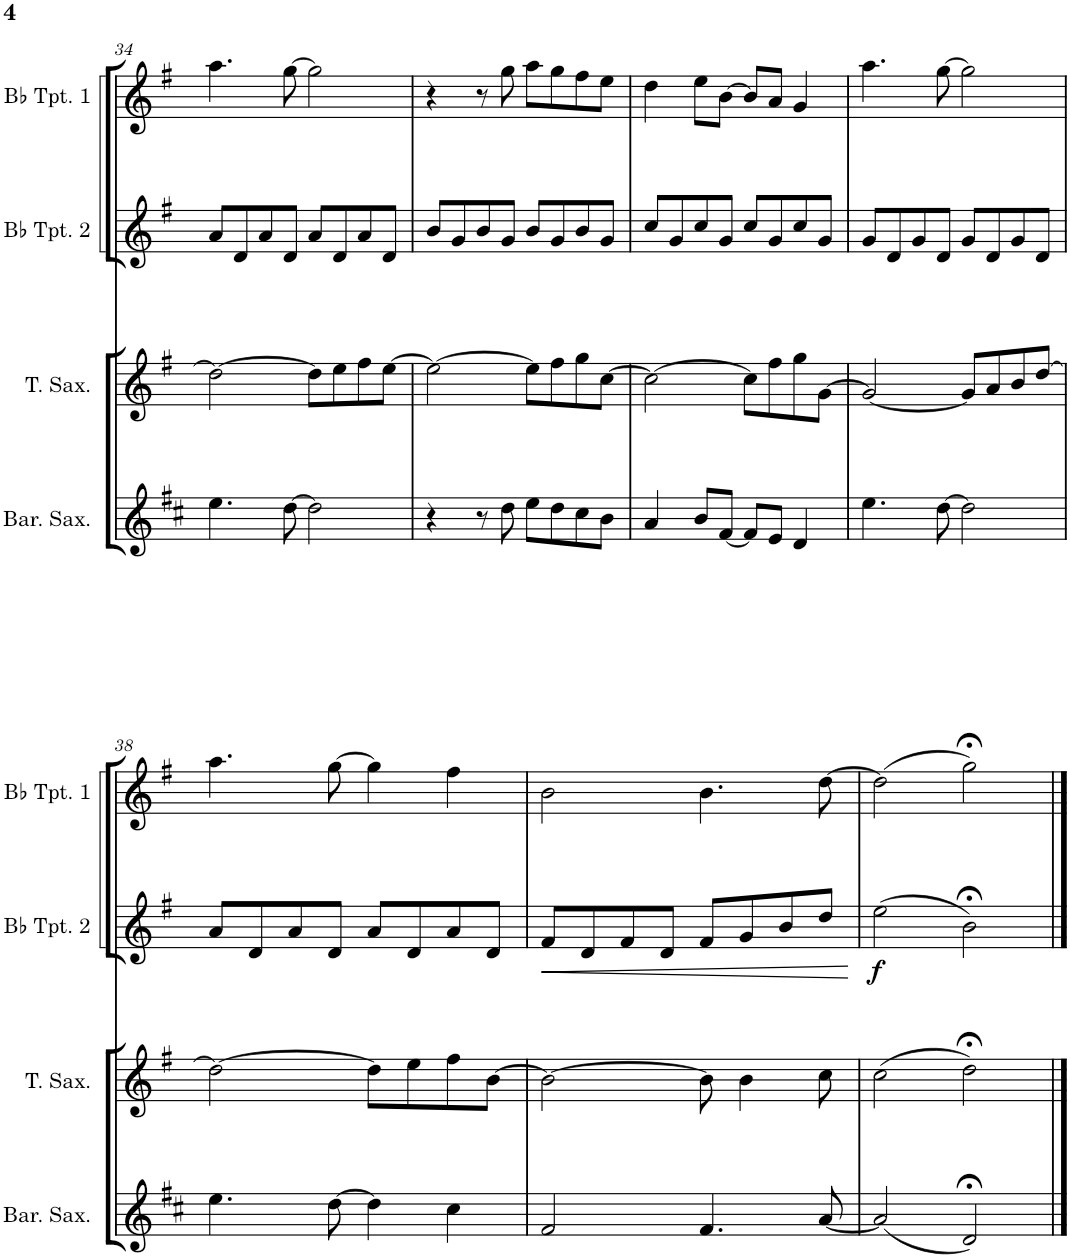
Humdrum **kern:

**kern	**kern	**kern	**dynam	**kern
*part4	*part3	*part2	*part2	*part1
*staff4	*staff3	*staff2	*staff2	*staff1
*I"Baritone Saxophone	*I"Tenor Saxophone	*I"Bb Trumpet 2	*	*I"Bb Trumpet 1
*I'Bar. Sax.	*I'T. Sax.	*I'Bb Tpt. 2	*	*I'Bb Tpt. 1
!!LO:PB:g=z
*clefG2	*clefG2	*clefG2	*	*clefG2
*Trd12c21	*Trd8c14	*Trd1c2	*	*Trd1c2
*k[f#c#]	*k[f#]	*k[f#]	*	*k[f#]
*M4/4	*M4/4	*M4/4	*	*M4/4
=34	=34	=34	=34	=34
4.ee\	2dd\_	8a/L	.	4.aa\
.	.	8d/	.	.
.	.	8a/	.	.
[8dd\	.	8d/J	.	[8gg\
2dd\]	8dd\L]	8a/L	.	2gg\]
.	8ee\	8d/	.	.
.	8ff#\	8a/	.	.
.	[8ee\J	8d/J	.	.
=35	=35	=35	=35	=35
4r	2ee\_	8b/L	.	4r
.	.	8g/	.	.
8r	.	8b/	.	8r
8dd\	.	8g/J	.	8gg\
8ee\L	8ee\L]	8b/L	.	8aa\L
8dd\	8ff#\	8g/	.	8gg\
8cc#\	8gg\	8b/	.	8ff#\
8b\J	[8cc\J	8g/J	.	8ee\J
=36	=36	=36	=36	=36
4a/	2cc\_	8cc/L	.	4dd\
.	.	8g/	.	.
8b/L	.	8cc/	.	8ee\L
[8f#/J	.	8g/J	.	[8b\J
8f#/L]	8cc\L]	8cc/L	.	8b/L]
8e/J	8ff#\	8g/	.	8a/J
4d/	8gg\	8cc/	.	4g/
.	[8g\J	8g/J	.	.
=37	=37	=37	=37	=37
4.ee\	2g/_	8g/L	.	4.aa\
.	.	8d/	.	.
.	.	8g/	.	.
[8dd\	.	8d/J	.	[8gg\
2dd\]	8g/L]	8g/L	.	2gg\]
.	8a/	8d/	.	.
.	8b/	8g/	.	.
.	[8dd/J	8d/J	.	.
!!LO:LB:g=z
=38	=38	=38	=38	=38
4.ee\	2dd\_	8a/L	.	4.aa\
.	.	8d/	.	.
.	.	8a/	.	.
[8dd\	.	8d/J	.	[8gg\
4dd\]	8dd\L]	8a/L	.	4gg\]
.	8ee\	8d/	.	.
4cc#\	8ff#\	8a/	.	4ff#\
.	[8b\J	8d/J	.	.
=39	=39	=39	=39	=39
!	!	!	!LO:HP:b	!
2f#/	2b\_	8f#/L	<	2b\
.	.	8d/	.	.
.	.	8f#/	.	.
.	.	8d/J	.	.
4.f#/	8b\]	8f#/L	.	4.b\
.	4b\	8g/	.	.
.	.	8b/	.	.
[8a/	8cc\	8dd/J	.	[8dd\
.	.	.	[	.
=40	=40	=40	=40	=40
!	!	!	!LO:DY:b	!
(2a/]	(2cc\	(2ee\	f	(2dd\]
2d;</)	2dd;<\)	2b;<\)	.	2gg;<\)
==	==	==	==	==
*-	*-	*-	*-	*-
